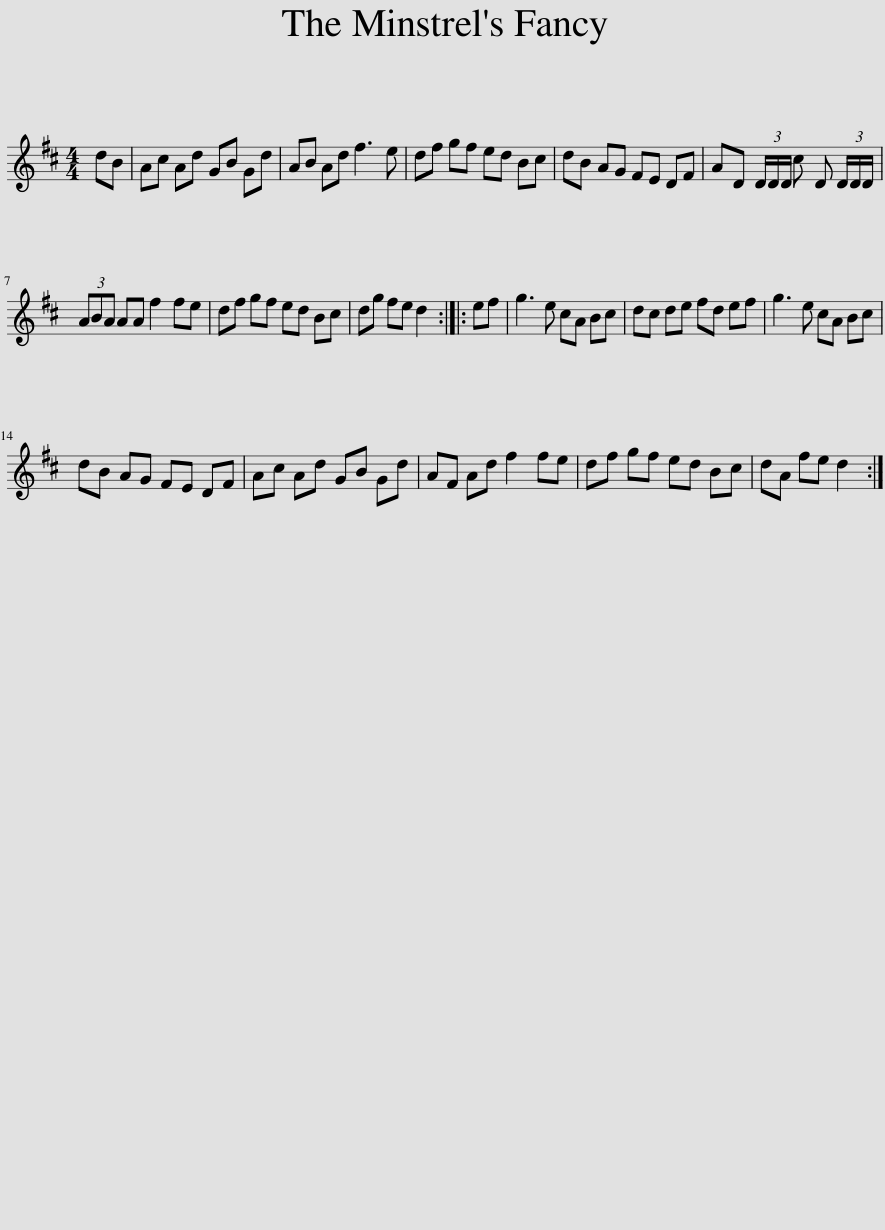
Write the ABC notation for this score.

X:1
L:1/8
M:4/4
I:linebreak $
K:D
V:1 treble
V:1
 dB | Ac Ad GB Gd | AB Ad f3 e | df gf ed Bc | dB AG FE DF | %5
 AD (3D/D/D/ c D (3D/D/D/ |$ (3ABA AA f2 fe | df gf ed Bc | dg fe d2 :: ef | %10
 g3 e cA Bc | dc de fd ef | g3 e cA Bc |$ dB AG FE DF | Ac Ad GB Gd | %15
 AF Ad f2 fe | df gf ed Bc | dA fe d2 :| %18
